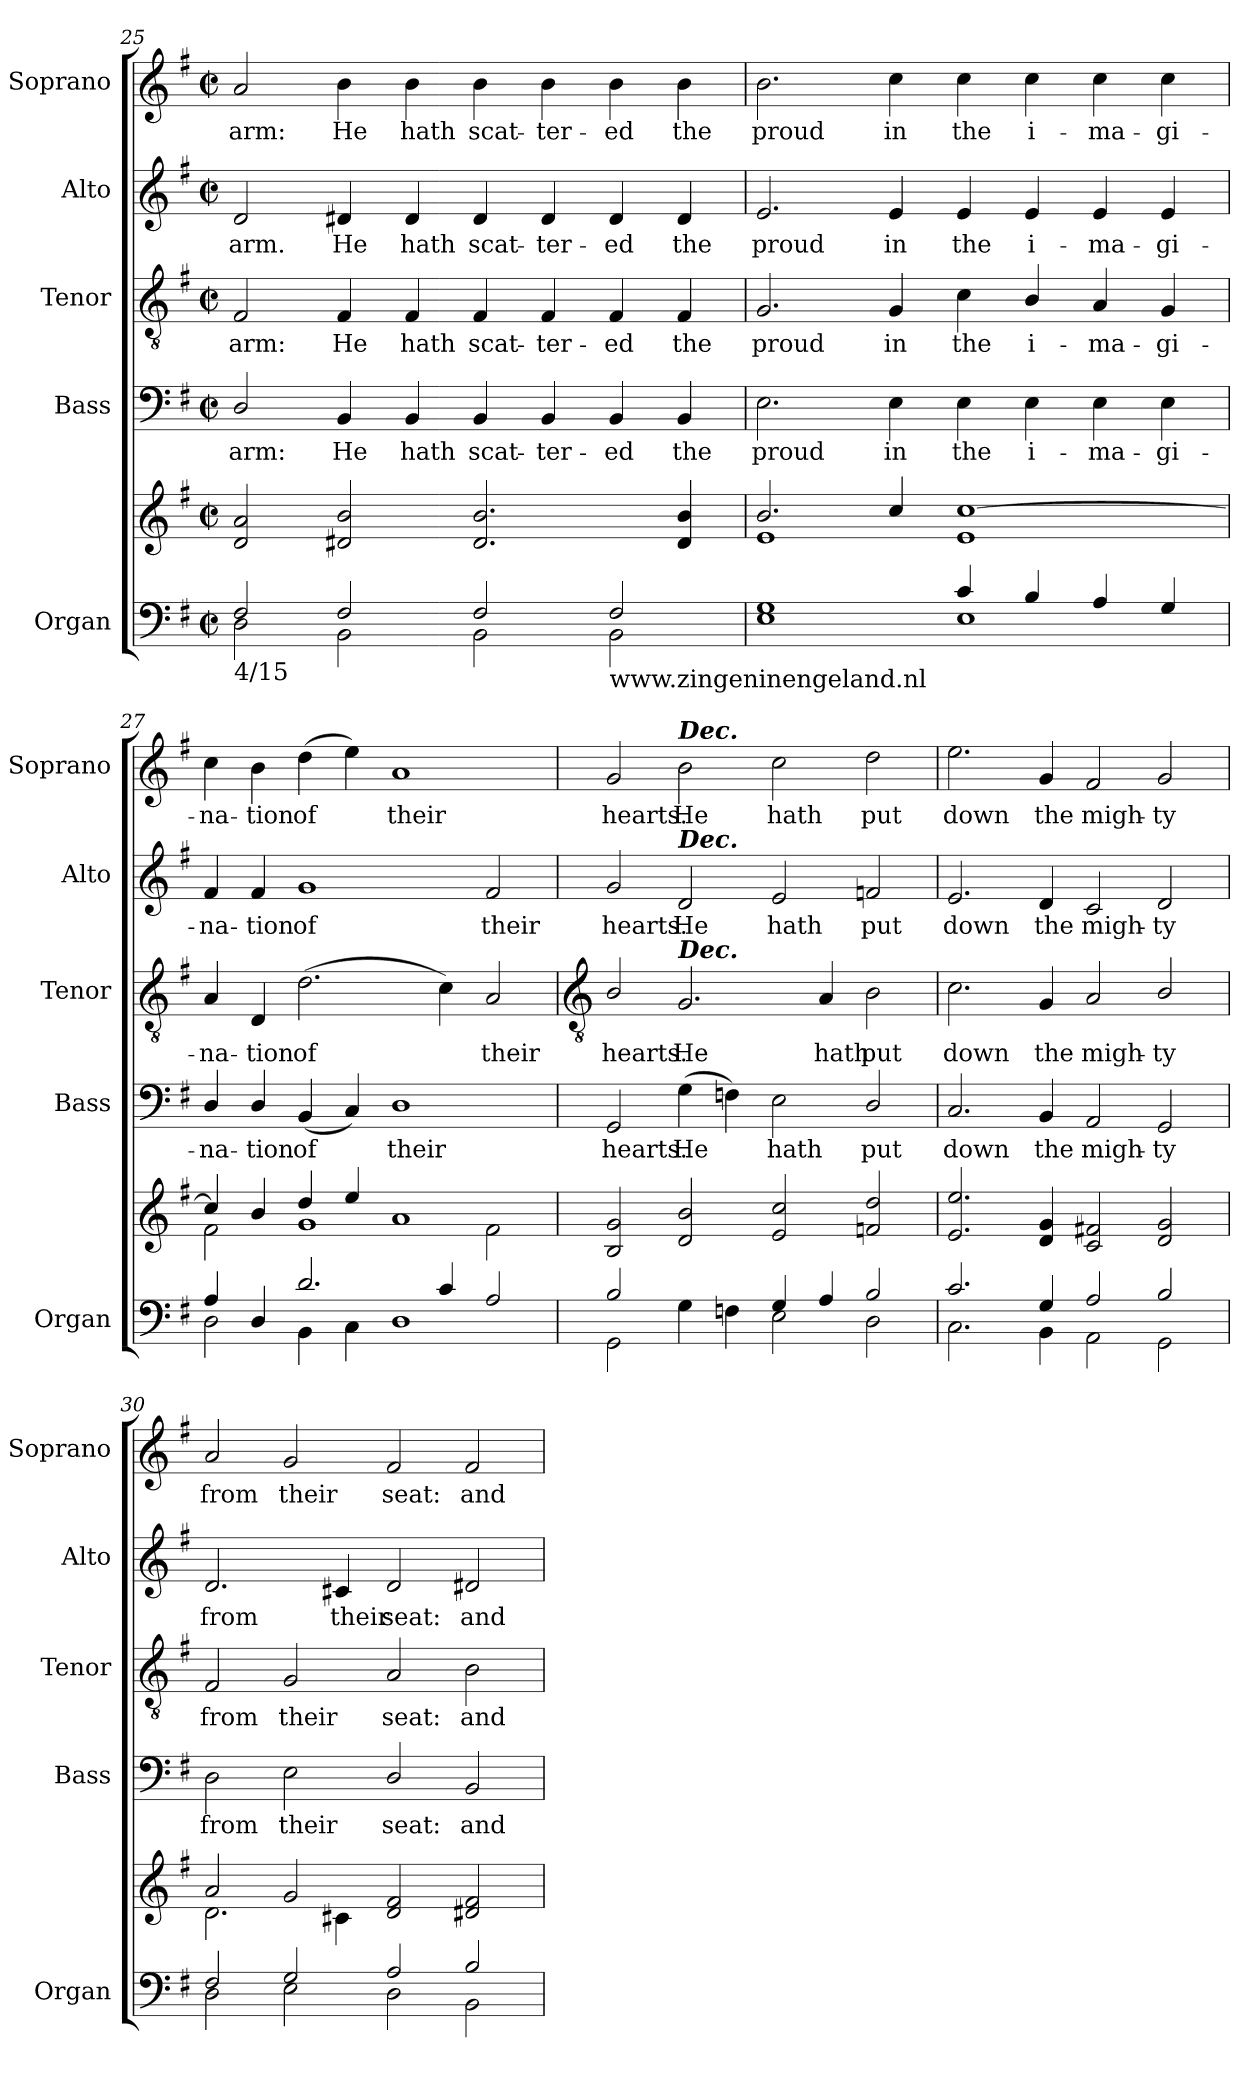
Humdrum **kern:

**kern	**kern	**kern	**text	**kern	**text	**kern	**text	**kern	**text
*part5	*part5	*part4	*part4	*part3	*part3	*part2	*part2	*part1	*part1
*staff6	*staff5	*staff4	*staff4	*staff3	*staff3	*staff2	*staff2	*staff1	*staff1
*I"Organ	*	*I"Bass	*	*I"Tenor	*	*I"Alto	*	*I"Soprano	*
*I'Organ	*	*I'Bass	*	*I'Tenor	*	*I'Alto	*	*I'Soprano	*
*clefF4	*clefG2	*clefF4	*	*clefGv2	*	*clefG2	*	*clefG2	*
*k[f#]	*k[f#]	*k[f#]	*	*k[f#]	*	*k[f#]	*	*k[f#]	*
*G:	*G:	*G:	*	*G:	*	*G:	*	*G:	*
*M4/2	*M4/2	*M4/2	*	*M4/2	*	*M4/2	*	*M4/2	*
*met(c|)	*met(c|)	*met(c|)	*	*met(c|)	*	*met(c|)	*	*met(c|)	*
=25	=25	=25	=25	=25	=25	=25	=25	=25	=25
*^	*^	*	*	*	*	*	*	*	*
!LO:TX:b:t=4/15	!	!	!	!	!	!	!	!	!	!	!
!	!	!	!	!	!LO:LY:b	!	!LO:LY:b	!	!LO:LY:b	!	!LO:LY:b
2F#/	2D\	2d/ 2a/	0ryy	2D/	arm:	2F#	arm:	2d	arm.	2a	arm:
!	!	!	!	!	!LO:LY:b	!	!LO:LY:b	!	!LO:LY:b	!	!LO:LY:b
2F#/	2BB\	2d#X/ 2b/	.	4BB	He	4F#	He	4d#X	He	4b	He
!	!	!	!	!	!LO:LY:b	!	!LO:LY:b	!	!LO:LY:b	!	!LO:LY:b
.	.	.	.	4BB	hath	4F#	hath	4d#	hath	4b	hath
!	!	!	!	!	!LO:LY:b	!	!LO:LY:b	!	!LO:LY:b	!	!LO:LY:b
2F#/	2BB\	2.d#/ 2.b/	.	4BB	scat-	4F#	scat-	4d#	scat-	4b	scat-
!	!	!	!	!	!LO:LY:b	!	!LO:LY:b	!	!LO:LY:b	!	!LO:LY:b
.	.	.	.	4BB	-ter-	4F#	-ter-	4d#	-ter-	4b	-ter-
!LO:TX:b:t=www.zingeninengeland.nl	!	!	!	!	!	!	!	!	!	!	!
!	!	!	!	!	!LO:LY:b	!	!LO:LY:b	!	!LO:LY:b	!	!LO:LY:b
2F#/	2BB\	.	.	4BB	-ed	4F#	-ed	4d#	-ed	4b	-ed
!	!	!	!	!	!LO:LY:b	!	!LO:LY:b	!	!LO:LY:b	!	!LO:LY:b
.	.	4d#/ 4b/	.	4BB	the	4F#	the	4d#	the	4b	the
=26	=26	=26	=26	=26	=26	=26	=26	=26	=26	=26	=26
!	!	!	!	!	!LO:LY:b	!	!LO:LY:b	!	!LO:LY:b	!	!LO:LY:b
1G/	1E\	2.b/	1e\	2.E	proud	2.G	proud	2.e	proud	2.b	proud
!	!	!	!	!	!LO:LY:b	!	!LO:LY:b	!	!LO:LY:b	!	!LO:LY:b
.	.	4cc/	.	4E	in	4G	in	4e	in	4cc	in
!	!	!	!	!	!LO:LY:b	!	!LO:LY:b	!	!LO:LY:b	!	!LO:LY:b
4c/	1E\	[1cc/	1e\	4E	the	4c	the	4e	the	4cc	the
!	!	!	!	!	!LO:LY:b	!	!LO:LY:b	!	!LO:LY:b	!	!LO:LY:b
4B/	.	.	.	4E	i-	4B/	i-	4e	i-	4cc	i-
!	!	!	!	!	!LO:LY:b	!	!LO:LY:b	!	!LO:LY:b	!	!LO:LY:b
4A/	.	.	.	4E	-ma-	4A	-ma-	4e	-ma-	4cc	-ma-
!	!	!	!	!	!LO:LY:b	!	!LO:LY:b	!	!LO:LY:b	!	!LO:LY:b
4G/	.	.	.	4E	-gi-	4G	-gi-	4e	-gi-	4cc	-gi-
=27	=27	=27	=27	=27	=27	=27	=27	=27	=27	=27	=27
!	!	!	!	!	!LO:LY:b	!	!LO:LY:b	!	!LO:LY:b	!	!LO:LY:b
4A/	2D\	4cc/]	2f#\	4D/	-na-	4A	-na-	4f#	-na-	4cc	-na-
!	!	!	!	!	!LO:LY:b	!	!LO:LY:b	!	!LO:LY:b	!	!LO:LY:b
4D/	.	4b/	.	4D/	-tion	4D	-tion	4f#	-tion	4b	-tion
!	!	!	!	!	!LO:LY:b	!	!LO:LY:b	!	!LO:LY:b	!	!LO:LY:b
2.d/	4BB\	4dd/	1g\	(<4BB	of	(>2.d	of	1g	of	(>4dd	of
.	4C\	4ee/	.	4C)	.	.	.	.	.	4ee)	.
!	!	!	!	!	!LO:LY:b	!	!	!	!	!	!LO:LY:b
.	1D\	1a/	.	1D	their	.	.	.	.	1a	their
4c/	.	.	.	.	.	4c)	.	.	.	.	.
!	!	!	!	!	!	!	!LO:LY:b	!	!LO:LY:b	!	!
2A/	.	.	2f#\	.	.	2A	their	2f#	their	.	.
!!LO:LB:g=z
=28	=28	=28	=28	=28	=28	=28	=28	=28	=28	=28	=28
*	*	*	*	*	*	*clefGv2	*	*	*	*	*
!	!	!	!	!	!LO:LY:b	!	!LO:LY:b	!	!LO:LY:b	!	!LO:LY:b
2B/	2GG\	2B/ 2g/	0ryy	2GG	hearts.	2B/	hearts.	2g	hearts.	2g	hearts.
!	!	!	!	!	!	!	!	!	!	!LO:TX:a:Bi:t=Dec.	!
!	!	!	!	!	!	!	!	!LO:TX:a:Bi:t=Dec.	!	!	!
!	!	!	!	!	!	!LO:TX:a:Bi:t=Dec.	!	!	!	!	!
!	!	!	!	!	!LO:LY:b	!	!LO:LY:b	!	!LO:LY:b	!	!LO:LY:b
2ryy	4G\	2d/ 2b/	.	(>4G	He	2.G	He	2d	He	2b	He
.	4Fn\	.	.	4Fn)	.	.	.	.	.	.	.
!	!	!	!	!	!LO:LY:b	!	!	!	!LO:LY:b	!	!LO:LY:b
4G/	2E\	2e/ 2cc/	.	2E	hath	.	.	2e	hath	2cc	hath
!	!	!	!	!	!	!	!LO:LY:b	!	!	!	!
4A/	.	.	.	.	.	4A	hath	.	.	.	.
!	!	!	!	!	!LO:LY:b	!	!LO:LY:b	!	!LO:LY:b	!	!LO:LY:b
2B/	2D\	2fn/ 2dd/	.	2D/	put	2B	put	2fn	put	2dd	put
=29	=29	=29	=29	=29	=29	=29	=29	=29	=29	=29	=29
!	!	!	!	!	!LO:LY:b	!	!LO:LY:b	!	!LO:LY:b	!	!LO:LY:b
2.c/	2.C\	2.e/ 2.ee/	0ryy	2.C	down	2.c	down	2.e	down	2.ee	down
!	!	!	!	!	!LO:LY:b	!	!LO:LY:b	!	!LO:LY:b	!	!LO:LY:b
4G/	4BB\	4d/ 4g/	.	4BB	the	4G	the	4d	the	4g	the
!	!	!	!	!	!LO:LY:b	!	!LO:LY:b	!	!LO:LY:b	!	!LO:LY:b
2A/	2AA\	2c/ 2f#X/	.	2AA	migh-	2A	migh-	2c	migh-	2f#	migh-
!	!	!	!	!	!LO:LY:b	!	!LO:LY:b	!	!LO:LY:b	!	!LO:LY:b
2B/	2GG\	2d/ 2g/	.	2GG	-ty	2B/	-ty	2d	-ty	2g	-ty
=30	=30	=30	=30	=30	=30	=30	=30	=30	=30	=30	=30
!	!	!	!	!	!LO:LY:b	!	!LO:LY:b	!	!LO:LY:b	!	!LO:LY:b
2F#/	2D\	2a/	2.d\	2D	from	2F#	from	2.d	from	2a	from
!	!	!	!	!	!LO:LY:b	!	!LO:LY:b	!	!	!	!LO:LY:b
2G/	2E\	2g/	.	2E	their	2G	their	.	.	2g	their
!	!	!	!	!	!	!	!	!	!LO:LY:b	!	!
.	.	.	4c#X\	.	.	.	.	4c#X	their	.	.
!	!	!	!	!	!LO:LY:b	!	!LO:LY:b	!	!LO:LY:b	!	!LO:LY:b
2A/	2D\	2d/ 2f#/	1ryy	2D/	seat:	2A	seat:	2d	seat:	2f#	seat:
!	!	!	!	!	!LO:LY:b	!	!LO:LY:b	!	!LO:LY:b	!	!LO:LY:b
2B/	2BB\	2d#X/ 2f#/	.	2BB	and	2B	and	2d#X	and	2f#	and
*v	*v	*	*	*	*	*	*	*	*	*	*
*	*v	*v	*	*	*	*	*	*	*	*
=	=	=	=	=	=	=	=	=	=
*-	*-	*-	*-	*-	*-	*-	*-	*-	*-
